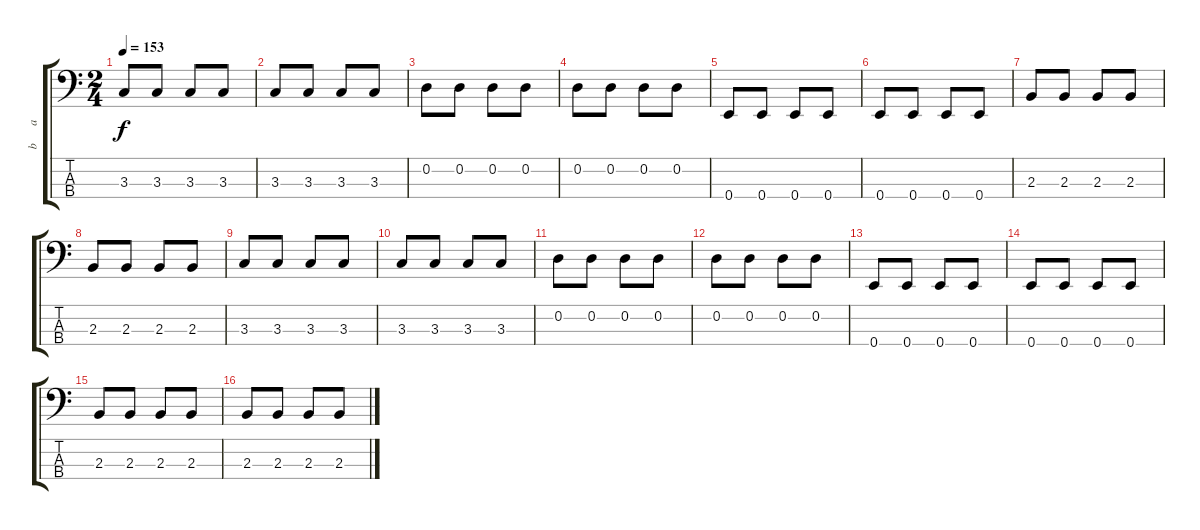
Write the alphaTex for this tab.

\track ("b      a       s      s" "b      a  ") {instrument electricbassfinger}
\staff {score tabs}
\tuning (G2 D2 A1 E1) {hide}
\ts (2 4)
\tempo 153
\clef f4
\ks c
3.3.8{dy f} 3.3.8 3.3.8 3.3.8 |
3.3.8 3.3.8 3.3.8 3.3.8 |
0.2.8 0.2.8 0.2.8 0.2.8 |
0.2.8 0.2.8 0.2.8 0.2.8 |
0.4.8 0.4.8 0.4.8 0.4.8 |
0.4.8 0.4.8 0.4.8 0.4.8 |
2.3.8 2.3.8 2.3.8 2.3.8 |
2.3.8 2.3.8 2.3.8 2.3.8 |
3.3.8 3.3.8 3.3.8 3.3.8 |
3.3.8 3.3.8 3.3.8 3.3.8 |
0.2.8 0.2.8 0.2.8 0.2.8 |
0.2.8 0.2.8 0.2.8 0.2.8 |
0.4.8 0.4.8 0.4.8 0.4.8 |
0.4.8 0.4.8 0.4.8 0.4.8 |
2.3.8 2.3.8 2.3.8 2.3.8 |
2.3.8 2.3.8 2.3.8 2.3.8
